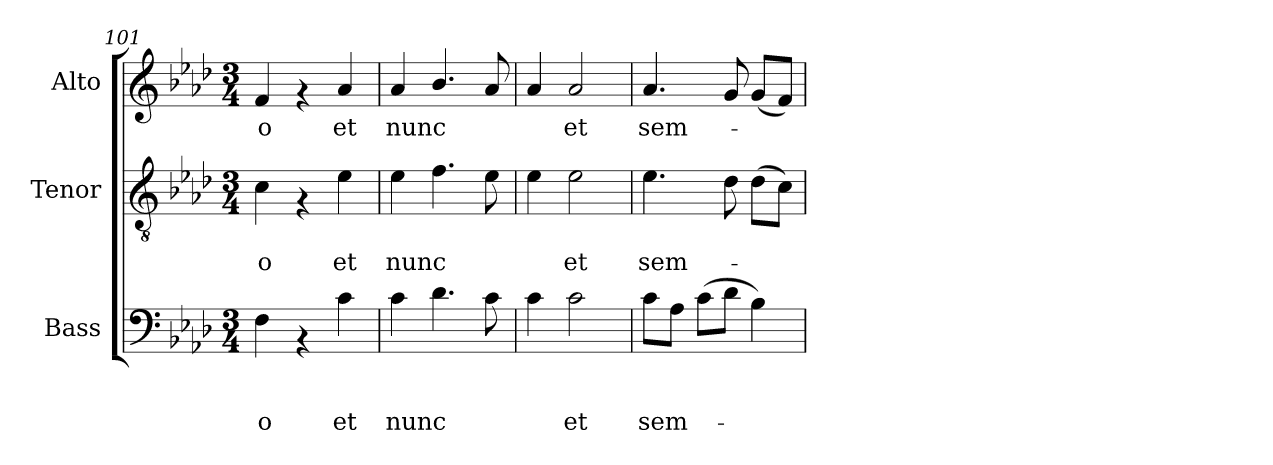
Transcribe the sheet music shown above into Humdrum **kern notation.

**kern	**text	**text	**text	**kern	**text	**text	**kern	**text
*part3	*part3	*part3	*part3	*part2	*part2	*part2	*part1	*part1
*staff3	*staff3	*staff3	*staff3	*staff2	*staff2	*staff2	*staff1	*staff1
*I"Bass	*	*	*	*I"Tenor	*	*	*I"Alto	*
*I'B.	*	*	*	*I'T.	*	*	*I'A.	*
*clefF4	*	*	*	*clefGv2	*	*	*clefG2	*
*ITrd-3c-5	*	*	*	*ITrd-3c-5	*	*	*ITrd2c3	*
*k[b-e-a-d-g-]	*	*	*	*k[b-e-a-d-g-]	*	*	*k[b-]	*
*D-:	*	*	*	*D-:	*	*	*F:	*
*M3/4	*	*	*	*M3/4	*	*	*M3/4	*
=101	=101	=101	=101	=101	=101	=101	=101	=101
!	!	!	!LO:LY:b	!	!	!LO:LY:b	!	!LO:LY:b:rj
4B-\	.	.	-o	4f\	.	-o	4d/	-o
4rAA	.	.	.	4rF	.	.	4rf	.
!	!	!	!LO:LY:b	!	!	!LO:LY:b	!	!LO:LY:b:rj
4f\	.	.	et	4a-\	.	et	4f/	et
=102	=102	=102	=102	=102	=102	=102	=102	=102
!	!	!	!LO:LY:b	!	!	!LO:LY:b	!	!LO:LY:b:rj
4f\	.	.	nunc	4a-\	.	nunc	4f/	nunc
4.g-\	.	.	.	4.b-\	.	.	4.g/	.
8f\	.	.	.	8a-\	.	.	8f/	.
=103	=103	=103	=103	=103	=103	=103	=103	=103
4f\	.	.	.	4a-\	.	.	4f/	.
!	!	!	!LO:LY:b	!	!	!LO:LY:b	!	!LO:LY:b:rj
2f\	.	.	et	2a-\	.	et	2f/	et
=104	=104	=104	=104	=104	=104	=104	=104	=104
!	!	!	!LO:LY:b	!	!	!LO:LY:b	!	!LO:LY:b:rj
8f\L	.	.	sem-	4.a-\	.	sem-	4.f/	sem-
8d-\J	.	.	.	.	.	.	.	.
(<8f\L	.	.	.	.	.	.	.	.
8g-\J	.	.	.	8g-\	.	.	8e/	.
4e-\)	.	.	.	(>8g-\L	.	.	(<8e/L	.
.	.	.	.	8f\J)	.	.	8d/J)	.
=	=	=	=	=	=	=	=	=
*-	*-	*-	*-	*-	*-	*-	*-	*-
